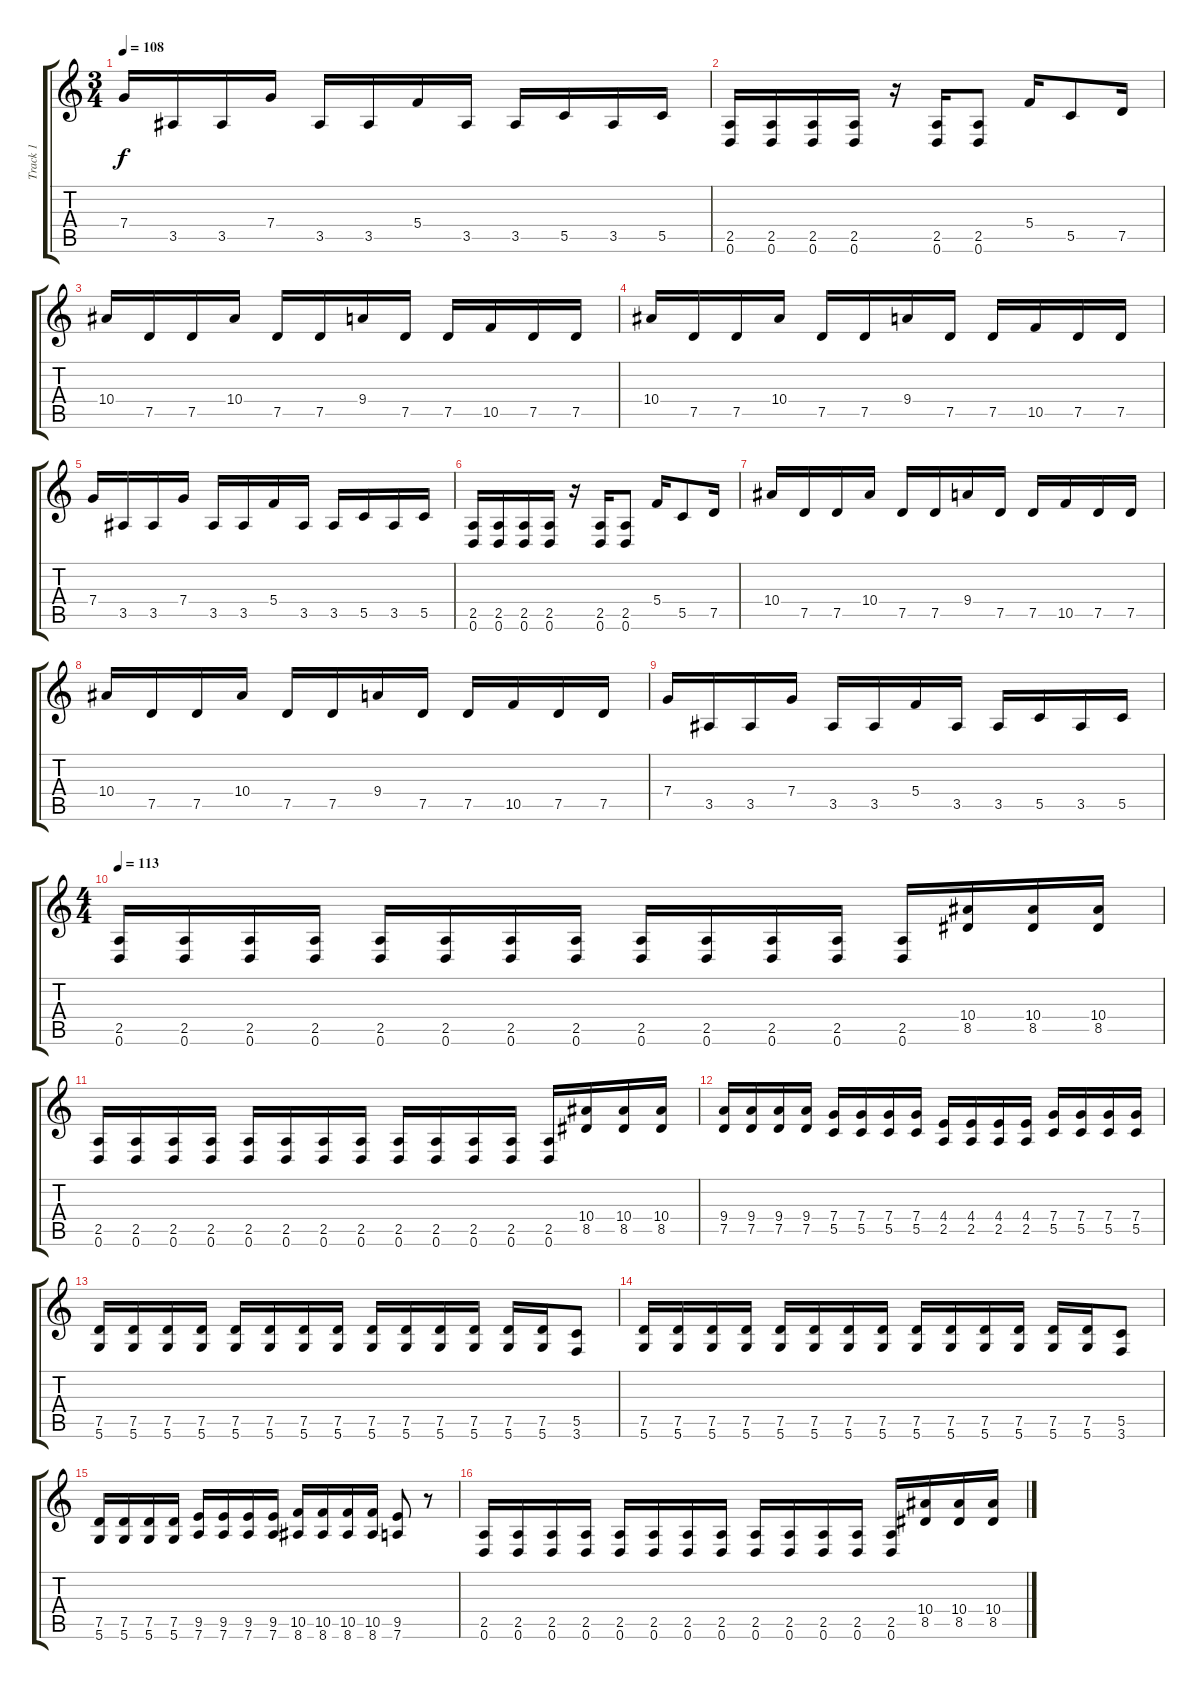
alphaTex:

\track ("Track 1" "Track 1") {instrument overdrivenguitar}
\staff {score tabs}
\tuning (D4 A3 F3 C3 G2 D2) {hide}
\ts (3 4)
\tempo 108
\clef g2
\ks c
7.4.16{dy f} 3.5.16 3.5.16 7.4.16 3.5.16 3.5.16 5.4.16 3.5.16 3.5.16 5.5.16 3.5.16 5.5.16 |
(2.5 0.6).16 (2.5 0.6).16 (2.5 0.6).16 (2.5 0.6).16 r.16 (2.5 0.6).16 (2.5 0.6).8 5.4.16 5.5.8 7.5.16 |
10.4.16 7.5.16 7.5.16 10.4.16 7.5.16 7.5.16 9.4.16 7.5.16 7.5.16 10.5.16 7.5.16 7.5.16 |
10.4.16 7.5.16 7.5.16 10.4.16 7.5.16 7.5.16 9.4.16 7.5.16 7.5.16 10.5.16 7.5.16 7.5.16 |
7.4.16 3.5.16 3.5.16 7.4.16 3.5.16 3.5.16 5.4.16 3.5.16 3.5.16 5.5.16 3.5.16 5.5.16 |
(2.5 0.6).16 (2.5 0.6).16 (2.5 0.6).16 (2.5 0.6).16 r.16 (2.5 0.6).16 (2.5 0.6).8 5.4.16 5.5.8 7.5.16 |
10.4.16 7.5.16 7.5.16 10.4.16 7.5.16 7.5.16 9.4.16 7.5.16 7.5.16 10.5.16 7.5.16 7.5.16 |
10.4.16 7.5.16 7.5.16 10.4.16 7.5.16 7.5.16 9.4.16 7.5.16 7.5.16 10.5.16 7.5.16 7.5.16 |
7.4.16 3.5.16 3.5.16 7.4.16 3.5.16 3.5.16 5.4.16 3.5.16 3.5.16 5.5.16 3.5.16 5.5.16 |
\ts (4 4)
\tempo 113
(2.5 0.6).16 (2.5 0.6).16 (2.5 0.6).16 (2.5 0.6).16 (2.5 0.6).16 (2.5 0.6).16 (2.5 0.6).16 (2.5 0.6).16 (2.5 0.6).16 (2.5 0.6).16 (2.5 0.6).16 (2.5 0.6).16 (2.5 0.6).16 (10.4 8.5).16 (10.4 8.5).16 (10.4 8.5).16 |
(2.5 0.6).16 (2.5 0.6).16 (2.5 0.6).16 (2.5 0.6).16 (2.5 0.6).16 (2.5 0.6).16 (2.5 0.6).16 (2.5 0.6).16 (2.5 0.6).16 (2.5 0.6).16 (2.5 0.6).16 (2.5 0.6).16 (2.5 0.6).16 (10.4 8.5).16 (10.4 8.5).16 (10.4 8.5).16 |
(9.4 7.5).16 (9.4 7.5).16 (9.4 7.5).16 (9.4 7.5).16 (7.4 5.5).16 (7.4 5.5).16 (7.4 5.5).16 (7.4 5.5).16 (4.4 2.5).16 (4.4 2.5).16 (4.4 2.5).16 (4.4 2.5).16 (7.4 5.5).16 (7.4 5.5).16 (7.4 5.5).16 (7.4 5.5).16 |
(7.5 5.6).16 (7.5 5.6).16 (7.5 5.6).16 (7.5 5.6).16 (7.5 5.6).16 (7.5 5.6).16 (7.5 5.6).16 (7.5 5.6).16 (7.5 5.6).16 (7.5 5.6).16 (7.5 5.6).16 (7.5 5.6).16 (7.5 5.6).16 (7.5 5.6).16 (5.5 3.6).8 |
(7.5 5.6).16 (7.5 5.6).16 (7.5 5.6).16 (7.5 5.6).16 (7.5 5.6).16 (7.5 5.6).16 (7.5 5.6).16 (7.5 5.6).16 (7.5 5.6).16 (7.5 5.6).16 (7.5 5.6).16 (7.5 5.6).16 (7.5 5.6).16 (7.5 5.6).16 (5.5 3.6).8 |
(7.5 5.6).16 (7.5 5.6).16 (7.5 5.6).16 (7.5 5.6).16 (9.5 7.6).16 (9.5 7.6).16 (9.5 7.6).16 (9.5 7.6).16 (10.5 8.6).16 (10.5 8.6).16 (10.5 8.6).16 (10.5 8.6).16 (9.5 7.6).8 r.8 |
(2.5 0.6).16 (2.5 0.6).16 (2.5 0.6).16 (2.5 0.6).16 (2.5 0.6).16 (2.5 0.6).16 (2.5 0.6).16 (2.5 0.6).16 (2.5 0.6).16 (2.5 0.6).16 (2.5 0.6).16 (2.5 0.6).16 (2.5 0.6).16 (10.4 8.5).16 (10.4 8.5).16 (10.4 8.5).16
